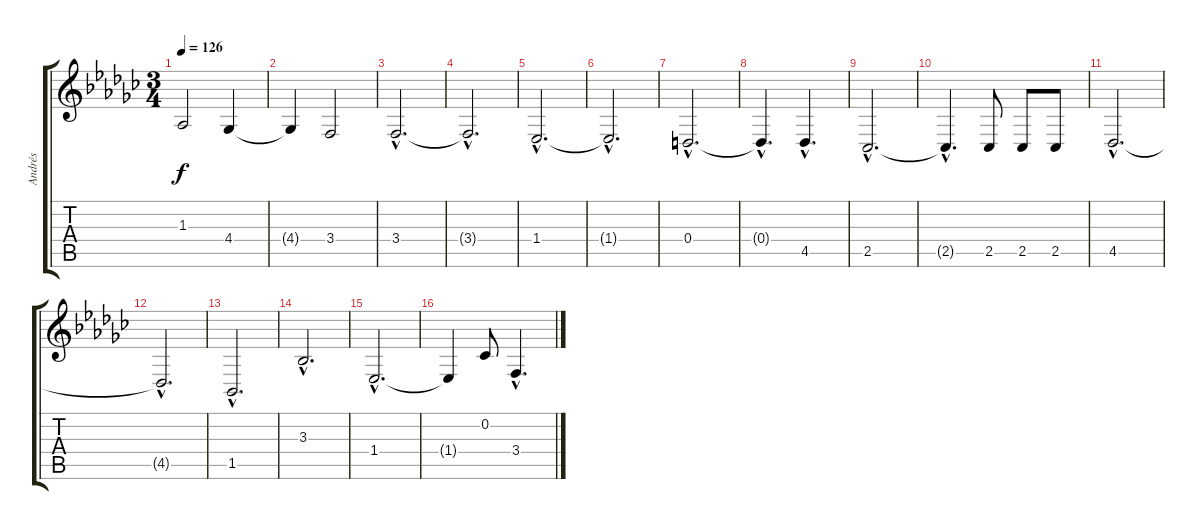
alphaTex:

\track ("Andrés" "Andrés") {instrument flute}
\staff {score tabs}
\tuning (E4 B3 G3 D3 A2 E2) {hide}
\ts (3 4)
\tempo 126
\clef g2
\ks ebminor
1.3.2{dy f} 4.4.4 |
4.4{t}.4 3.4.2 |
3.4{hac}.2{d} |
3.4{hac t}.2{d} |
1.4{hac}.2{d} |
1.4{hac t}.2{d} |
0.4{hac}.2{d} |
0.4{hac t}.4{d} 4.5{hac}.4{d} |
2.5{hac}.2{d} |
2.5{hac t}.4{d} 2.5.8 2.5.8 2.5.8 |
4.5{hac}.2{d} |
4.5{hac t}.2{d} |
1.5{hac}.2{d} |
3.3{hac}.2{d} |
1.4{hac}.2{d} |
1.4{t}.4 0.2.8 3.4{hac}.4{d}
